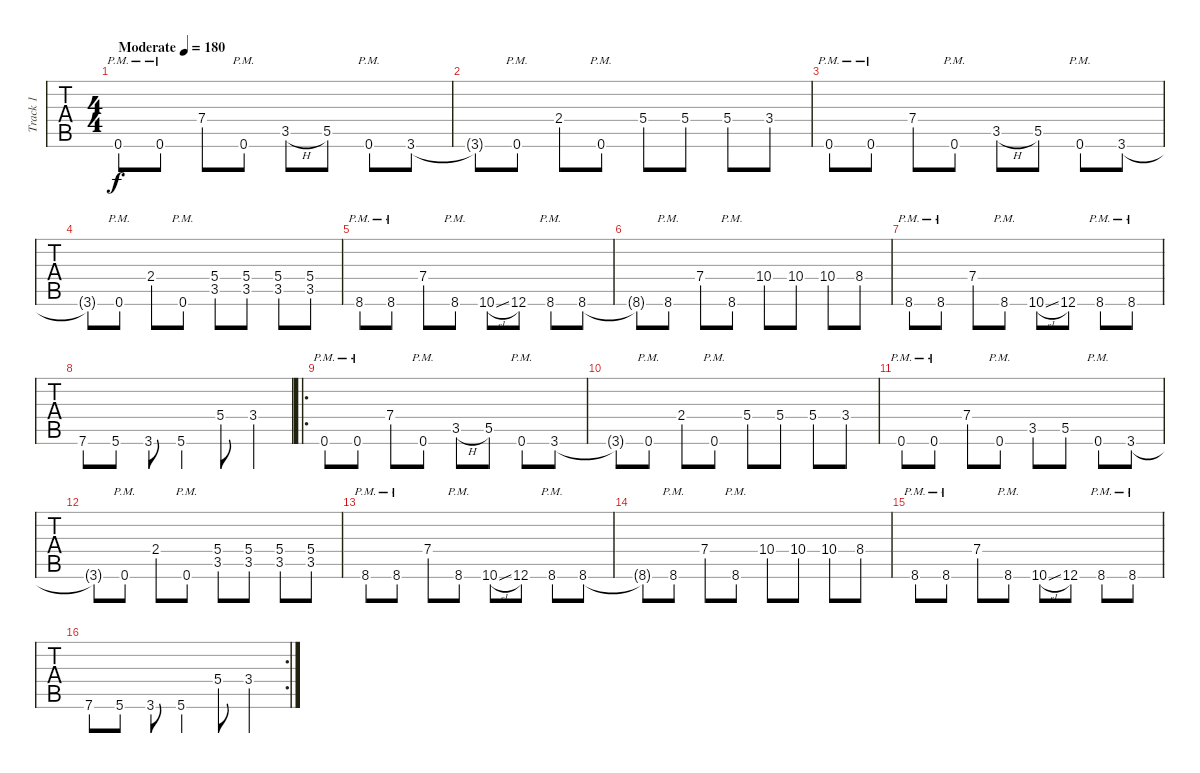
\track ("Track 1" "Track 1") {instrument distortionguitar}
\staff {tabs}
\tuning (Eb4 Bb3 Gb3 Db3 Ab2 Db2) {hide}
\ts (4 4)
\tempo (180 "Moderate")
\clef g2
\ks db
0.6{pm}.8{dy f instrument distortionguitar} 0.6{pm}.8 7.4.8 0.6{pm}.8 3.5{h}.8 5.5.8 0.6{pm}.8 3.6.8 |
3.6{t}.8 0.6{pm}.8 2.4.8 0.6{pm}.8 5.4.8 5.4.8 5.4.8 3.4.8 |
0.6{pm}.8 0.6{pm}.8 7.4.8 0.6{pm}.8 3.5{h}.8 5.5.8 0.6{pm}.8 3.6.8 |
3.6{t}.8 0.6{pm}.8 2.4.8 0.6{pm}.8 (5.4 3.5).8 (5.4 3.5).8 (5.4 3.5).8 (5.4 3.5).8 |
8.6{pm}.8 8.6{pm}.8 7.4.8 8.6{pm}.8 10.6{sl}.8 12.6.8 8.6{pm}.8 8.6.8 |
8.6{t}.8 8.6{pm}.8 7.4.8 8.6{pm}.8 10.4.8 10.4.8 10.4.8 8.4.8 |
8.6{pm}.8 8.6{pm}.8 7.4.8 8.6{pm}.8 10.6{sl}.8 12.6.8 8.6{pm}.8 8.6{pm}.8 |
7.6.8 5.6.8 3.6.8 5.6.4 5.4.8 3.4.4 |
\ro
0.6{pm}.8 0.6{pm}.8 7.4.8 0.6{pm}.8 3.5{h}.8 5.5.8 0.6{pm}.8 3.6.8 |
3.6{t}.8 0.6{pm}.8 2.4.8 0.6{pm}.8 5.4.8 5.4.8 5.4.8 3.4.8 |
0.6{pm}.8 0.6{pm}.8 7.4.8 0.6{pm}.8 3.5.8 5.5.8 0.6{pm}.8 3.6.8 |
3.6{t}.8 0.6{pm}.8 2.4.8 0.6{pm}.8 (5.4 3.5).8 (5.4 3.5).8 (5.4 3.5).8 (5.4 3.5).8 |
8.6{pm}.8 8.6{pm}.8 7.4.8 8.6{pm}.8 10.6{sl}.8 12.6.8 8.6{pm}.8 8.6.8 |
8.6{t}.8 8.6{pm}.8 7.4.8 8.6{pm}.8 10.4.8 10.4.8 10.4.8 8.4.8 |
8.6{pm}.8 8.6{pm}.8 7.4.8 8.6{pm}.8 10.6{sl}.8 12.6.8 8.6{pm}.8 8.6{pm}.8 |
\rc 2
7.6.8 5.6.8 3.6.8 5.6.4 5.4.8 3.4.4
